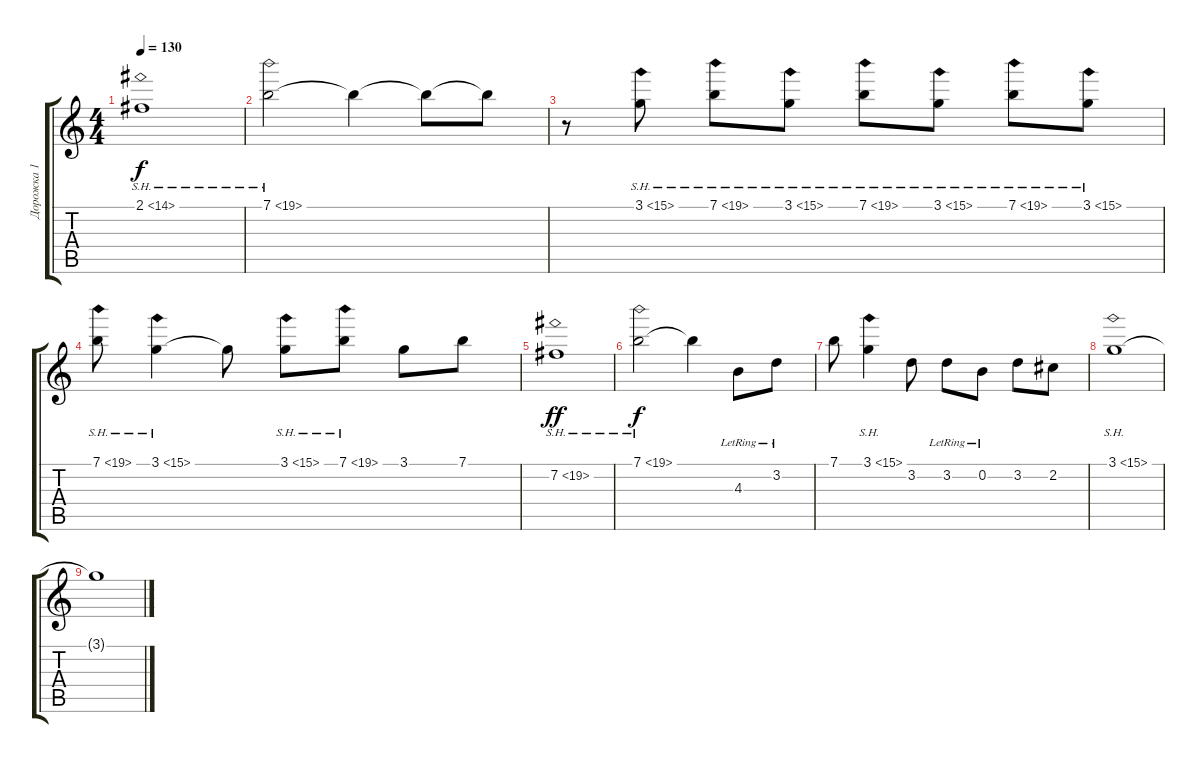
\track ("Дорожка 1" "Дорожка 1") {instrument fx4atmosphere}
\staff {score tabs}
\tuning (E5 B4 G4 D4 A3 E3) {hide}
\ts (4 4)
\tempo 130
\clef g2
\ks c
2.1{sh 12}.1{dy f} |
7.1{sh 12}.2 7.1{t}.4 7.1{t}.8 7.1{t}.8 |
r.8 3.1{sh 12}.8 7.1{sh 12}.8 3.1{sh 12}.8 7.1{sh 12}.8 3.1{sh 12}.8 7.1{sh 12}.8 3.1{sh 12}.8 |
7.1{sh 12}.8 3.1{sh 12}.4 3.1{t}.8 3.1{sh 12}.8 7.1{sh 12}.8 3.1.8 7.1.8 |
7.2{sh 12}.1{dy ff} |
7.1{sh 12}.2{dy f} 7.1{t}.4 4.3{lr}.8 3.2{lr}.8 |
7.1.8 3.1{sh 12}.4 3.2.8 3.2{lr}.8 0.2{lr}.8 3.2.8 2.2.8 |
3.1{sh 12}.1 |
3.1{t}.1
